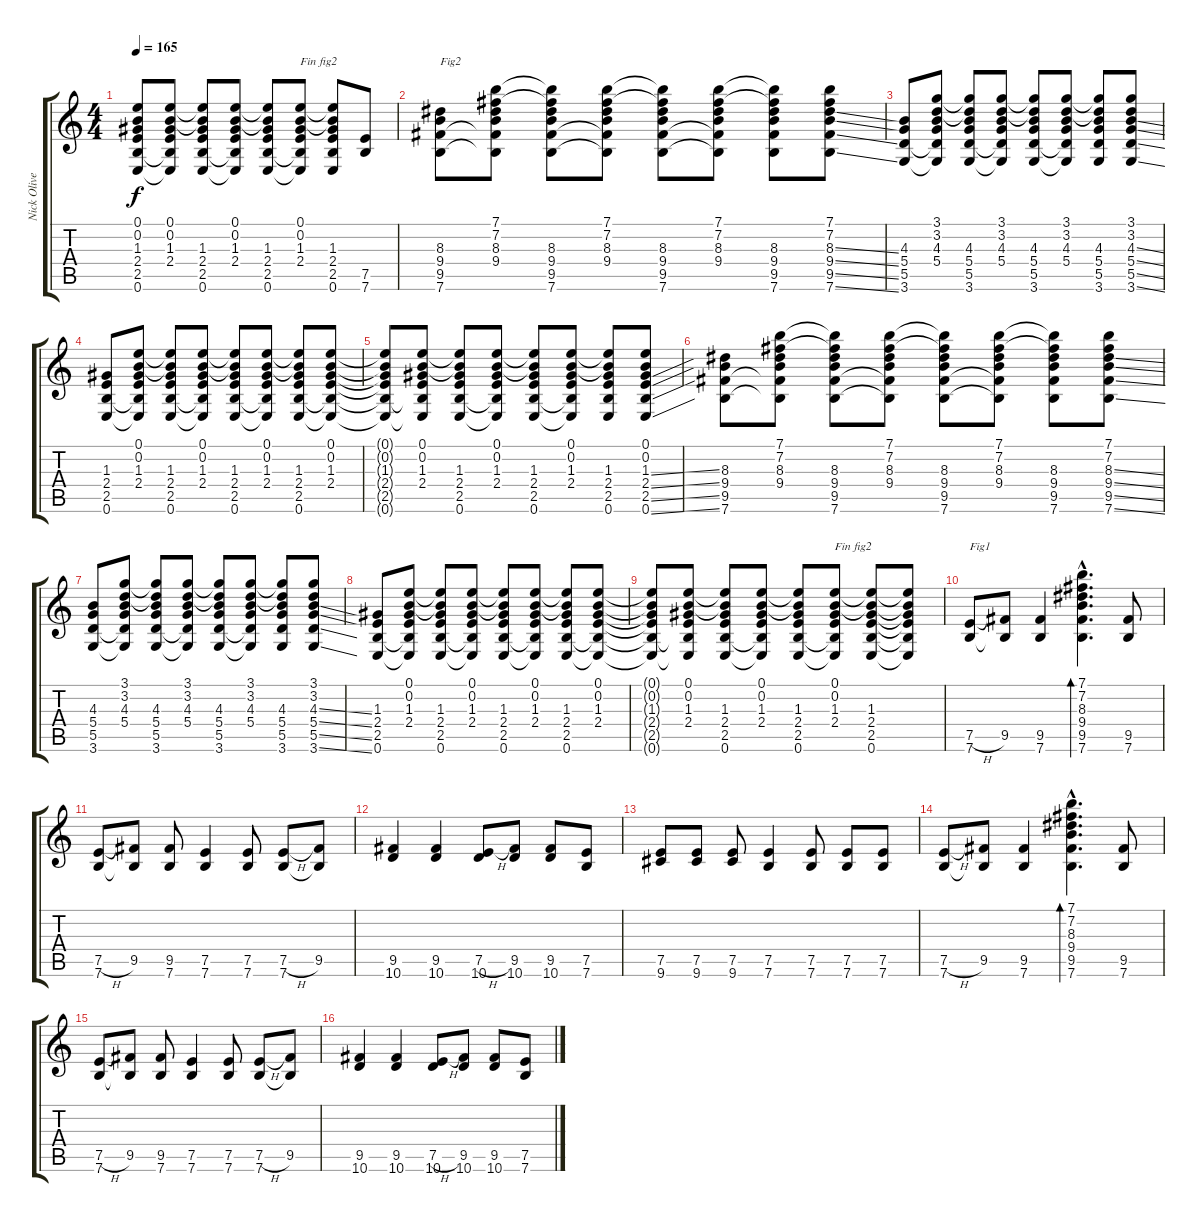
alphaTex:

\track ("Nick Oliveri" "Nick Olive") {instrument acousticguitarnylon}
\staff {score tabs}
\tuning (E4 B3 G3 D3 A2 E2) {hide}
\ts (4 4)
\tempo 165
\clef g2
\ks c
(0.1{t} 0.2{t} 1.3{t} 2.4{t} 2.5{t} 0.6{t}).8{dy f} (0.1 0.2 1.3 2.4 2.5{t} 0.6{t}).8 (0.1{t} 0.2{t} 1.3 2.4 2.5 0.6).8 (0.1 0.2 1.3 2.4 2.5{t} 0.6{t}).8 (0.1{t} 0.2{t} 1.3 2.4 2.5 0.6).8 (0.1 0.2 1.3 2.4 2.5{t} 0.6{t}).8{txt "Fin fig2"} (0.1{t} 0.2{t} 1.3 2.4 2.5 0.6).8 (7.5 7.6).8 |
(8.3 9.4 9.5 7.6).8{txt "Fig2"} (7.1 7.2 8.3 9.4 9.5{t} 7.6{t}).8 (7.1{t} 7.2{t} 8.3 9.4 9.5 7.6).8 (7.1 7.2 8.3 9.4 9.5{t} 7.6{t}).8 (7.1{t} 7.2{t} 8.3 9.4 9.5 7.6).8 (7.1 7.2 8.3 9.4 9.5{t} 7.6{t}).8 (7.1{t} 7.2{t} 8.3 9.4 9.5 7.6).8 (7.1 7.2 8.3{ss} 9.4{ss} 9.5{ss} 7.6{ss}).8 |
(4.3 5.4 5.5 3.6).8 (3.1 3.2 4.3 5.4 5.5{t} 3.6{t}).8 (3.1{t} 3.2{t} 4.3 5.4 5.5 3.6).8 (3.1 3.2 4.3 5.4 5.5{t} 3.6{t}).8 (3.1{t} 3.2{t} 4.3 5.4 5.5 3.6).8 (3.1 3.2 4.3 5.4 5.5{t} 3.6{t}).8 (3.1{t} 3.2{t} 4.3 5.4 5.5 3.6).8 (3.1 3.2 4.3{ss} 5.4{ss} 5.5{ss} 3.6{ss}).8 |
(1.3 2.4 2.5 0.6).8 (0.1 0.2 1.3 2.4 2.5{t} 0.6{t}).8 (0.1{t} 0.2{t} 1.3 2.4 2.5 0.6).8 (0.1 0.2 1.3 2.4 2.5{t} 0.6{t}).8 (0.1{t} 0.2{t} 1.3 2.4 2.5 0.6).8 (0.1 0.2 1.3 2.4 2.5{t} 0.6{t}).8 (0.1{t} 0.2{t} 1.3 2.4 2.5 0.6).8 (0.1 0.2 1.3 2.4 2.5{t} 0.6{t}).8 |
(0.1{t} 0.2{t} 1.3{t} 2.4{t} 2.5{t} 0.6{t}).8 (0.1 0.2 1.3 2.4 2.5{t} 0.6{t}).8 (0.1{t} 0.2{t} 1.3 2.4 2.5 0.6).8 (0.1 0.2 1.3 2.4 2.5{t} 0.6{t}).8 (0.1{t} 0.2{t} 1.3 2.4 2.5 0.6).8 (0.1 0.2 1.3 2.4 2.5{t} 0.6{t}).8 (0.1{t} 0.2{t} 1.3 2.4 2.5 0.6).8 (0.1 0.2 1.3{ss} 2.4{ss} 2.5{ss} 0.6{ss}).8 |
(8.3 9.4 9.5 7.6).8 (7.1 7.2 8.3 9.4 9.5{t} 7.6{t}).8 (7.1{t} 7.2{t} 8.3 9.4 9.5 7.6).8 (7.1 7.2 8.3 9.4 9.5{t} 7.6{t}).8 (7.1{t} 7.2{t} 8.3 9.4 9.5 7.6).8 (7.1 7.2 8.3 9.4 9.5{t} 7.6{t}).8 (7.1{t} 7.2{t} 8.3 9.4 9.5 7.6).8 (7.1 7.2 8.3{ss} 9.4{ss} 9.5{ss} 7.6{ss}).8 |
(4.3 5.4 5.5 3.6).8 (3.1 3.2 4.3 5.4 5.5{t} 3.6{t}).8 (3.1{t} 3.2{t} 4.3 5.4 5.5 3.6).8 (3.1 3.2 4.3 5.4 5.5{t} 3.6{t}).8 (3.1{t} 3.2{t} 4.3 5.4 5.5 3.6).8 (3.1 3.2 4.3 5.4 5.5{t} 3.6{t}).8 (3.1{t} 3.2{t} 4.3 5.4 5.5 3.6).8 (3.1 3.2 4.3{ss} 5.4{ss} 5.5{ss} 3.6{ss}).8 |
(1.3 2.4 2.5 0.6).8 (0.1 0.2 1.3 2.4 2.5{t} 0.6{t}).8 (0.1{t} 0.2{t} 1.3 2.4 2.5 0.6).8 (0.1 0.2 1.3 2.4 2.5{t} 0.6{t}).8 (0.1{t} 0.2{t} 1.3 2.4 2.5 0.6).8 (0.1 0.2 1.3 2.4 2.5{t} 0.6{t}).8 (0.1{t} 0.2{t} 1.3 2.4 2.5 0.6).8 (0.1 0.2 1.3 2.4 2.5{t} 0.6{t}).8 |
(0.1{t} 0.2{t} 1.3{t} 2.4{t} 2.5{t} 0.6{t}).8 (0.1 0.2 1.3 2.4 2.5{t} 0.6{t}).8 (0.1{t} 0.2{t} 1.3 2.4 2.5 0.6).8 (0.1 0.2 1.3 2.4 2.5{t} 0.6{t}).8 (0.1{t} 0.2{t} 1.3 2.4 2.5 0.6).8 (0.1 0.2 1.3 2.4 2.5{t} 0.6{t}).8{txt "Fin fig2"} (0.1{t} 0.2{t} 1.3 2.4 2.5 0.6).8 (0.1{t} 0.2{t} 1.3{t} 2.4{t} 2.5{t} 0.6{t}).8 |
(7.5{h} 7.6).8{txt "Fig1"} (9.5 7.6{t}).8 (9.5 7.6).4 (7.1{hac} 7.2{hac} 8.3{hac} 9.4{hac} 9.5{hac} 7.6{hac}).4{d bd 120} (9.5 7.6).8 |
(7.5{h} 7.6).8 (9.5 7.6{t}).8 (9.5 7.6).8 (7.5 7.6).4 (7.5 7.6).8 (7.5{h} 7.6).8 (9.5 7.6{t}).8 |
(9.5 10.6).4 (9.5 10.6).4 (7.5{h} 10.6).8 (9.5 10.6).8 (9.5 10.6).8 (7.5 7.6).8 |
(7.5 9.6).8 (7.5 9.6).8 (7.5 9.6).8 (7.5 7.6).4 (7.5 7.6).8 (7.5 7.6).8 (7.5 7.6).8 |
(7.5{h} 7.6).8 (9.5 7.6{t}).8 (9.5 7.6).4 (7.1{hac} 7.2{hac} 8.3{hac} 9.4{hac} 9.5{hac} 7.6{hac}).4{d bd 120} (9.5 7.6).8 |
(7.5{h} 7.6).8 (9.5 7.6{t}).8 (9.5 7.6).8 (7.5 7.6).4 (7.5 7.6).8 (7.5{h} 7.6).8 (9.5 7.6{t}).8 |
(9.5 10.6).4 (9.5 10.6).4 (7.5{h} 10.6).8 (9.5 10.6).8 (9.5 10.6).8 (7.5 7.6).8
